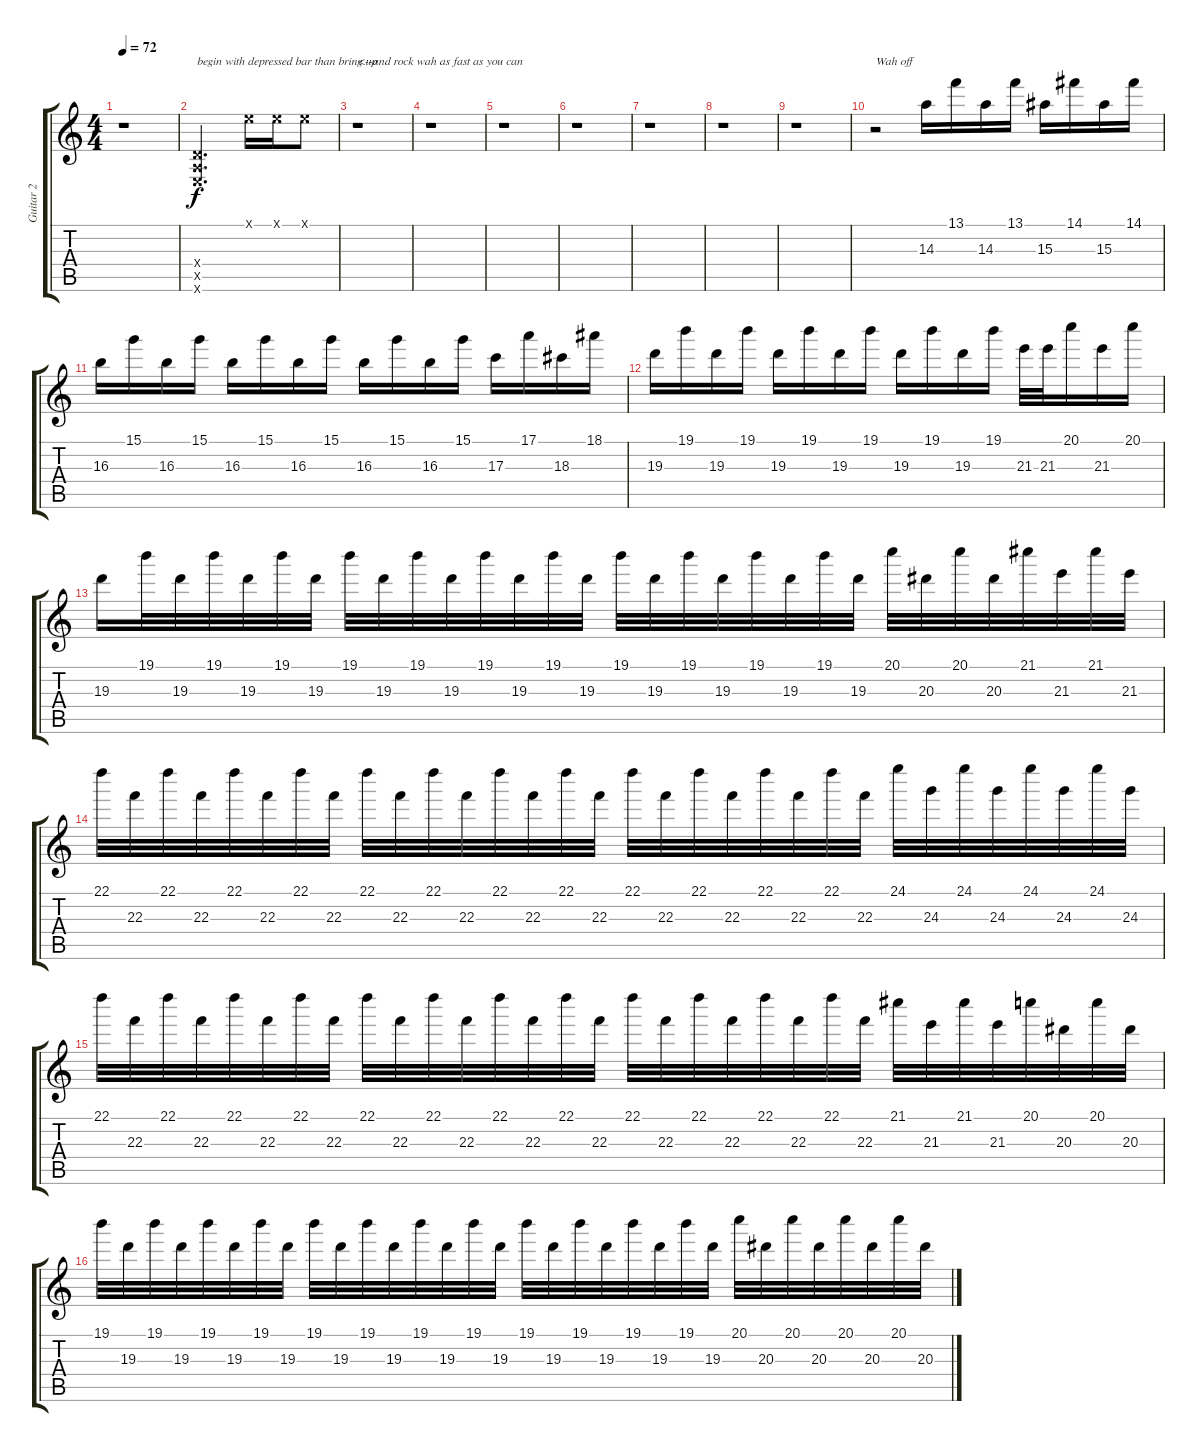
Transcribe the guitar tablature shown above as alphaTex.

\track ("Guitar 2" "Guitar 2") {instrument electricguitarclean}
\staff {score tabs}
\tuning (E4 B3 G3 D3 A2 E2) {hide}
\ts (4 4)
\tempo 72
\clef g2
\ks c
r.1{dy f} |
(0.4{x} 0.5{x} 0.6{x}).2{d txt "begin with depressed bar than bring up"} 0.1{x}.16 0.1{x}.16 0.1{x}.8 |
r.1{txt "<--and rock wah as fast as you can"} |
r.1 |
r.1 |
r.1 |
r.1 |
r.1 |
r.1 |
r.2{txt "Wah off"} 14.3.16 13.1.16 14.3.16 13.1.16 15.3.16 14.1.16 15.3.16 14.1.16 |
16.3.16 15.1.16 16.3.16 15.1.16 16.3.16 15.1.16 16.3.16 15.1.16 16.3.16 15.1.16 16.3.16 15.1.16 17.3.16 17.1.16 18.3.16 18.1.16 |
19.3.16 19.1.16 19.3.16 19.1.16 19.3.16 19.1.16 19.3.16 19.1.16 19.3.16 19.1.16 19.3.16 19.1.16 21.3.32 21.3.32 20.1.16 21.3.16 20.1.16 |
19.3.16 19.1.32 19.3.32 19.1.32 19.3.32 19.1.32 19.3.32 19.1.32 19.3.32 19.1.32 19.3.32 19.1.32 19.3.32 19.1.32 19.3.32 19.1.32 19.3.32 19.1.32 19.3.32 19.1.32 19.3.32 19.1.32 19.3.32 20.1.32 20.3.32 20.1.32 20.3.32 21.1.32 21.3.32 21.1.32 21.3.32 |
22.1.32 22.3.32 22.1.32 22.3.32 22.1.32 22.3.32 22.1.32 22.3.32 22.1.32 22.3.32 22.1.32 22.3.32 22.1.32 22.3.32 22.1.32 22.3.32 22.1.32 22.3.32 22.1.32 22.3.32 22.1.32 22.3.32 22.1.32 22.3.32 24.1.32 24.3.32 24.1.32 24.3.32 24.1.32 24.3.32 24.1.32 24.3.32 |
22.1.32 22.3.32 22.1.32 22.3.32 22.1.32 22.3.32 22.1.32 22.3.32 22.1.32 22.3.32 22.1.32 22.3.32 22.1.32 22.3.32 22.1.32 22.3.32 22.1.32 22.3.32 22.1.32 22.3.32 22.1.32 22.3.32 22.1.32 22.3.32 21.1.32 21.3.32 21.1.32 21.3.32 20.1.32 20.3.32 20.1.32 20.3.32 |
19.1.32 19.3.32 19.1.32 19.3.32 19.1.32 19.3.32 19.1.32 19.3.32 19.1.32 19.3.32 19.1.32 19.3.32 19.1.32 19.3.32 19.1.32 19.3.32 19.1.32 19.3.32 19.1.32 19.3.32 19.1.32 19.3.32 19.1.32 19.3.32 20.1.32 20.3.32 20.1.32 20.3.32 20.1.32 20.3.32 20.1.32 20.3.32
